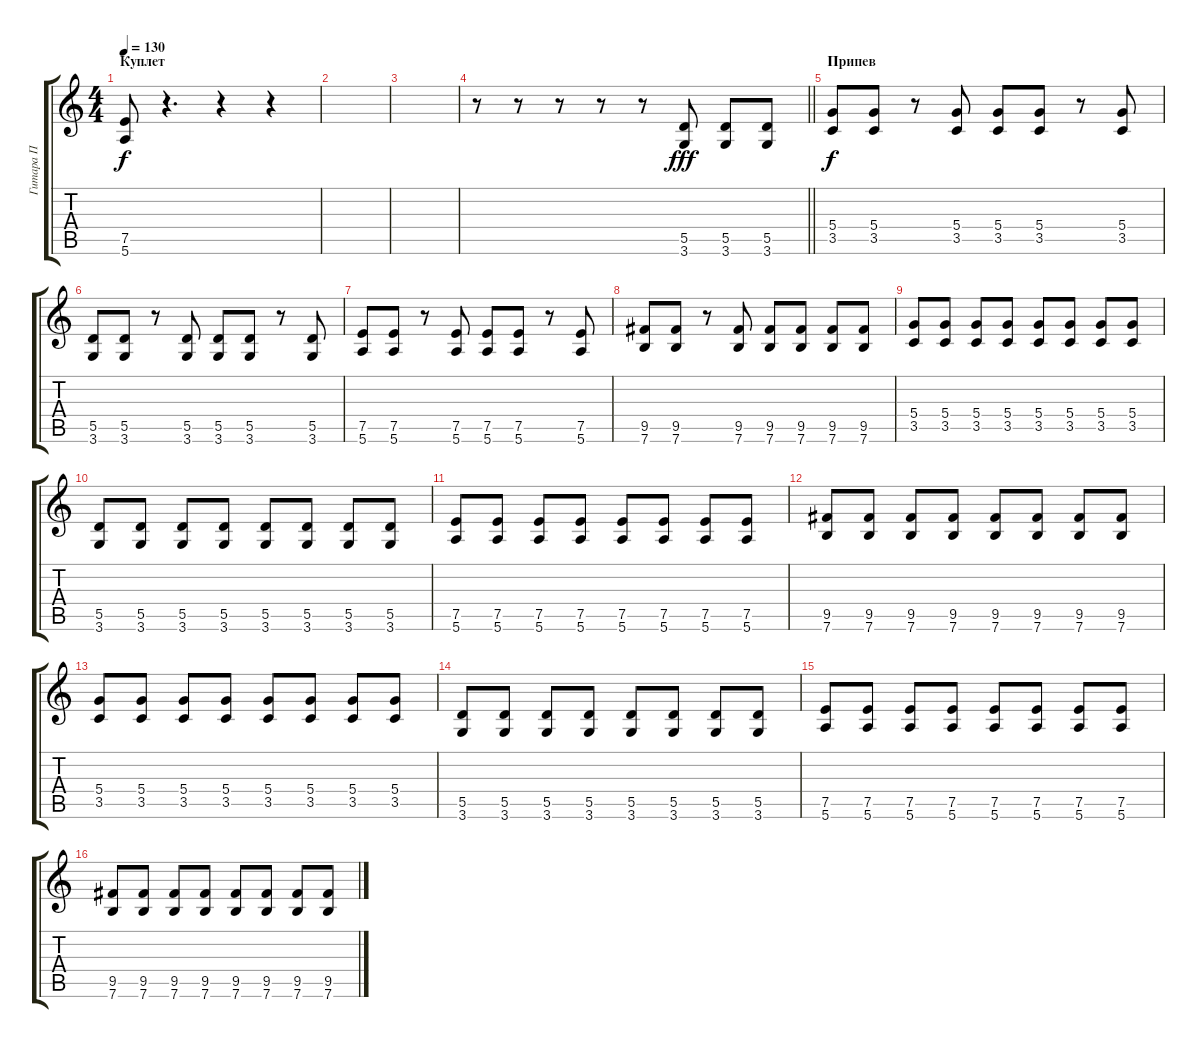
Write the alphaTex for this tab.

\track ("Гитара П" "Гитара П") {instrument overdrivenguitar}
\staff {score tabs}
\tuning (E4 B3 G3 D3 A2 E2) {hide}
\ts (4 4)
\section ("" "Куплет")
\tempo 130
\clef g2
\ks c
(7.5 5.6).8{dy f} r.4{d} r.4 r.4 |
|
|
\barLineRight lightlight
r.8 r.8 r.8 r.8 r.8 (5.5 3.6).8{dy fff} (5.5 3.6).8 (5.5 3.6).8 |
\section ("" "Припев")
(5.4 3.5).8{dy f volume 13 balance 16} (5.4 3.5).8 r.8 (5.4 3.5).8 (5.4 3.5).8 (5.4 3.5).8 r.8 (5.4 3.5).8 |
(5.5 3.6).8 (5.5 3.6).8 r.8 (5.5 3.6).8 (5.5 3.6).8 (5.5 3.6).8 r.8 (5.5 3.6).8 |
(7.5 5.6).8 (7.5 5.6).8 r.8 (7.5 5.6).8 (7.5 5.6).8 (7.5 5.6).8 r.8 (7.5 5.6).8 |
(9.5 7.6).8 (9.5 7.6).8 r.8 (9.5 7.6).8 (9.5 7.6).8 (9.5 7.6).8 (9.5 7.6).8 (9.5 7.6).8 |
(5.4 3.5).8 (5.4 3.5).8 (5.4 3.5).8 (5.4 3.5).8 (5.4 3.5).8 (5.4 3.5).8 (5.4 3.5).8 (5.4 3.5).8 |
(5.5 3.6).8 (5.5 3.6).8 (5.5 3.6).8 (5.5 3.6).8 (5.5 3.6).8 (5.5 3.6).8 (5.5 3.6).8 (5.5 3.6).8 |
(7.5 5.6).8 (7.5 5.6).8 (7.5 5.6).8 (7.5 5.6).8 (7.5 5.6).8 (7.5 5.6).8 (7.5 5.6).8 (7.5 5.6).8 |
(9.5 7.6).8 (9.5 7.6).8 (9.5 7.6).8 (9.5 7.6).8 (9.5 7.6).8 (9.5 7.6).8 (9.5 7.6).8 (9.5 7.6).8 |
(5.4 3.5).8 (5.4 3.5).8 (5.4 3.5).8 (5.4 3.5).8 (5.4 3.5).8 (5.4 3.5).8 (5.4 3.5).8 (5.4 3.5).8 |
(5.5 3.6).8 (5.5 3.6).8 (5.5 3.6).8 (5.5 3.6).8 (5.5 3.6).8 (5.5 3.6).8 (5.5 3.6).8 (5.5 3.6).8 |
(7.5 5.6).8 (7.5 5.6).8 (7.5 5.6).8 (7.5 5.6).8 (7.5 5.6).8 (7.5 5.6).8 (7.5 5.6).8 (7.5 5.6).8 |
(9.5 7.6).8 (9.5 7.6).8 (9.5 7.6).8 (9.5 7.6).8 (9.5 7.6).8 (9.5 7.6).8 (9.5 7.6).8 (9.5 7.6).8
